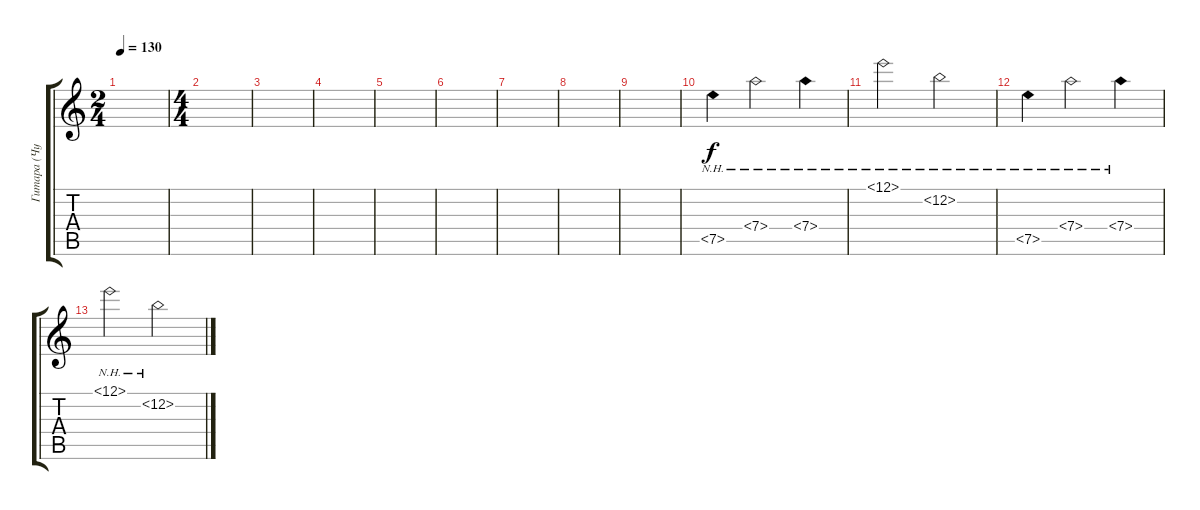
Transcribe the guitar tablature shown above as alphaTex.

\track ("Гитара (Чуйков)" "Гитара (Чу") {instrument electricguitarjazz}
\staff {score tabs}
\tuning (E4 B3 G3 D3 A2 E2) {hide}
\ts (2 4)
\tempo 130
\clef g2
\ks c
|
\ts (4 4)
|
|
|
|
|
|
|
|
7.5{nh}.4 7.4{nh}.2 7.4{nh}.4 |
12.1{nh}.2 12.2{nh}.2 |
7.5{nh}.4 7.4{nh}.2 7.4{nh}.4 |
12.1{nh}.2 12.2{nh}.2
